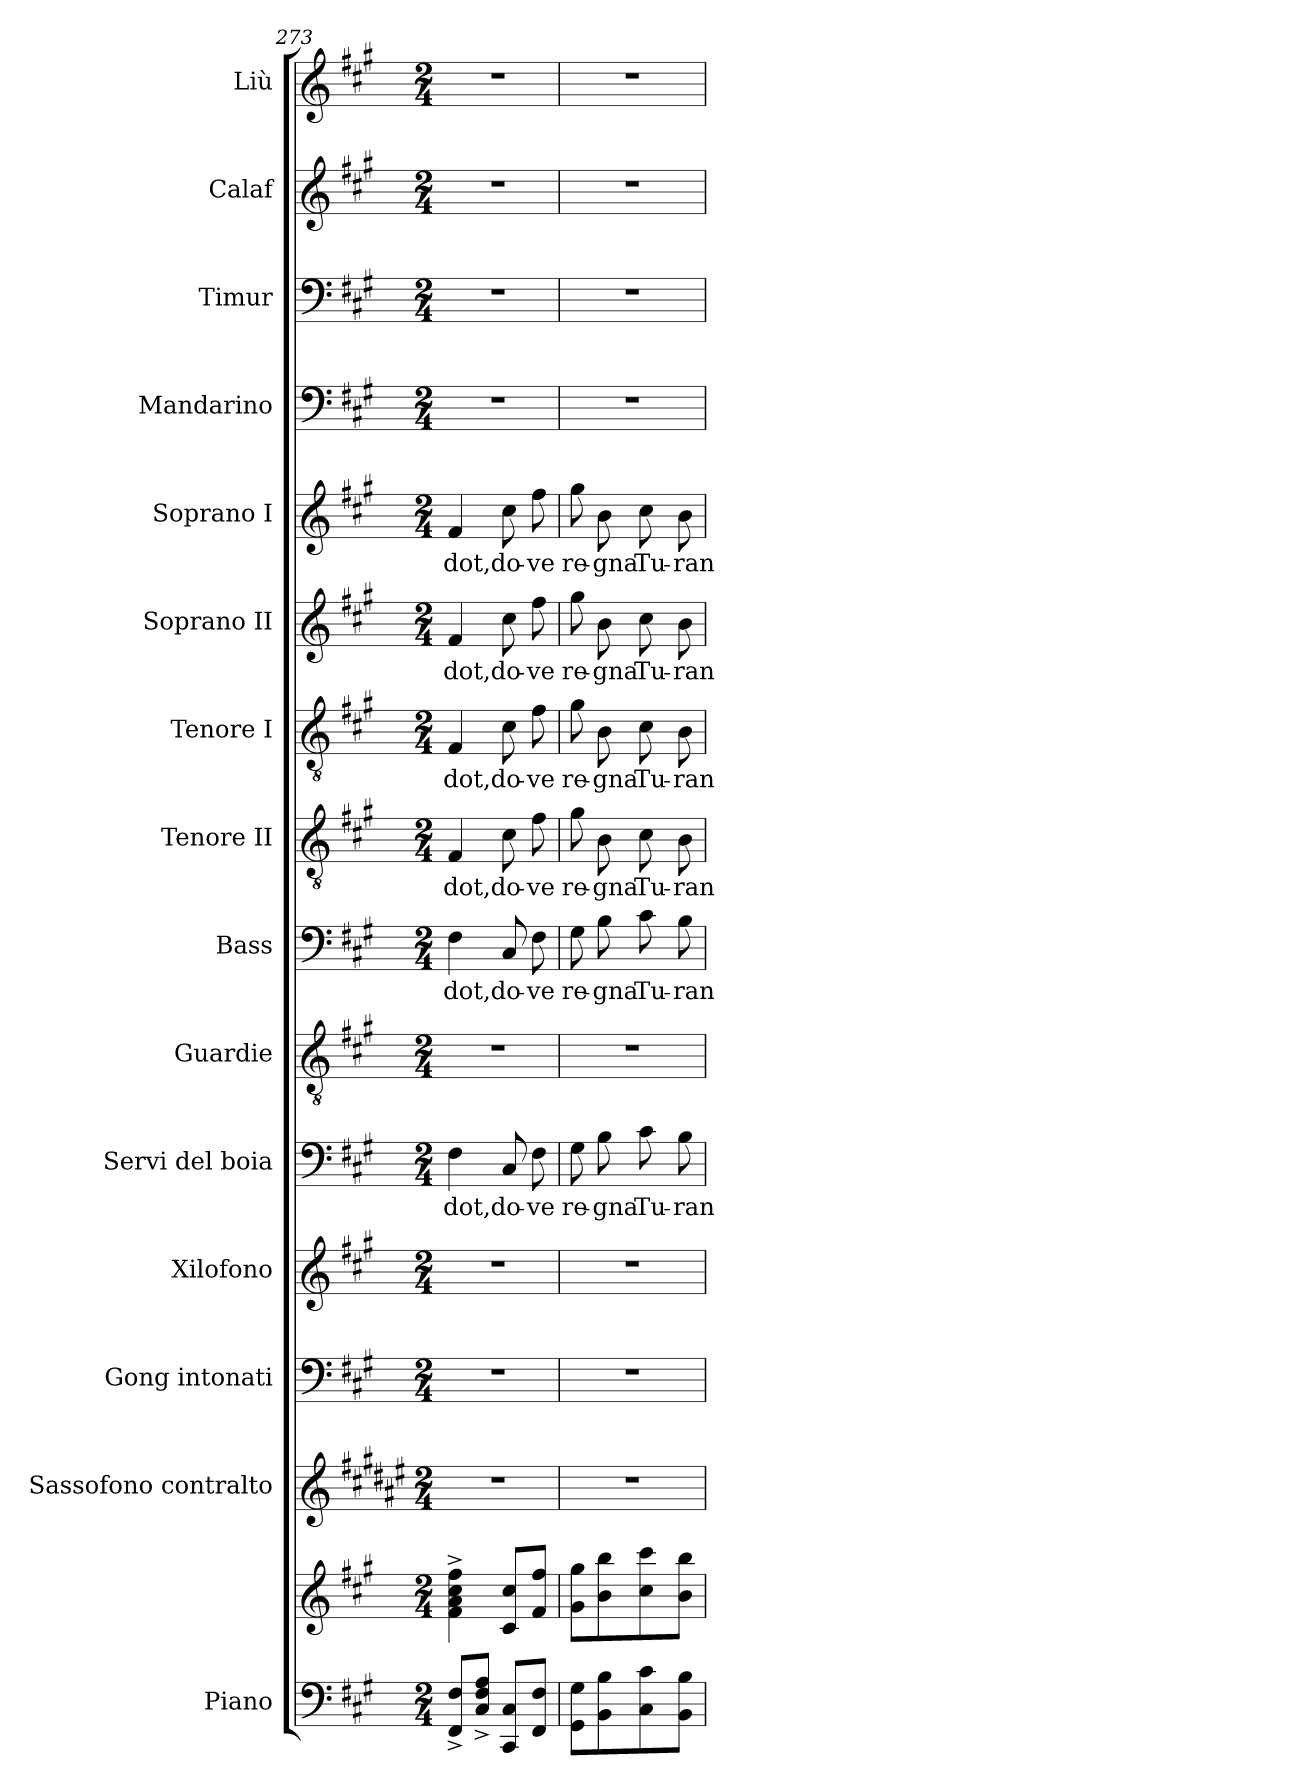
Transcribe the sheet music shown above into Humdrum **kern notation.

**kern	**kern	**kern	**kern	**kern	**kern	**text	**kern	**kern	**text	**kern	**text	**kern	**text	**kern	**text	**kern	**text	**kern	**kern	**kern	**kern
*part15	*part15	*part14	*part13	*part12	*part11	*part11	*part10	*part9	*part9	*part8	*part8	*part7	*part7	*part6	*part6	*part5	*part5	*part4	*part3	*part2	*part1
*staff16	*staff15	*staff14	*staff13	*staff12	*staff11	*staff11	*staff10	*staff9	*staff9	*staff8	*staff8	*staff7	*staff7	*staff6	*staff6	*staff5	*staff5	*staff4	*staff3	*staff2	*staff1
*I"Piano	*	*I"Sassofono contralto	*I"Gong intonati	*I"Xilofono	*I"Servi del boia	*	*I"Guardie	*I"Bass	*	*I"Tenore II	*	*I"Tenore I	*	*I"Soprano II	*	*I"Soprano I	*	*I"Mandarino	*I"Timur	*I"Calaf	*I"Liù
*I'Pno.	*	*	*I'Gong int.	*I'Xil.	*I'Ser.B.	*	*I'G.	*I'B.	*	*I'T. II	*	*I'T. I	*	*I'S. II	*	*I'S. I	*	*I'M.	*I'T.	*I'C.	*I'L.
*clefF4	*clefG2	*clefG2	*clefF4	*clefG2	*clefF4	*	*clefGv2	*clefF4	*	*clefGv2	*	*clefGv2	*	*clefG2	*	*clefG2	*	*clefF4	*clefF4	*clefG2	*clefG2
*	*	*ITrd5c9	*	*ITrd-7c-12	*	*	*	*	*	*	*	*	*	*	*	*	*	*	*	*	*
*k[f#c#g#]	*k[f#c#g#]	*k[f#c#g#]	*k[f#c#g#]	*k[f#c#g#]	*k[f#c#g#]	*	*k[f#c#g#]	*k[f#c#g#]	*	*k[f#c#g#]	*	*k[f#c#g#]	*	*k[f#c#g#]	*	*k[f#c#g#]	*	*k[f#c#g#]	*k[f#c#g#]	*k[f#c#g#]	*k[f#c#g#]
*M2/4	*M2/4	*M2/4	*M2/4	*M2/4	*M2/4	*	*M2/4	*M2/4	*	*M2/4	*	*M2/4	*	*M2/4	*	*M2/4	*	*M2/4	*M2/4	*M2/4	*M2/4
=273	=273	=273	=273	=273	=273	=273	=273	=273	=273	=273	=273	=273	=273	=273	=273	=273	=273	=273	=273	=273	=273
!	!	!	!	!	!	!LO:LY:b	!	!	!LO:LY:b	!	!LO:LY:b	!	!LO:LY:b	!	!LO:LY:b	!	!LO:LY:b	!	!	!	!
8FF#/^ 8F#/^L	4f#\^ 4a\^ 4cc#\^ 4ff#\^	2r	2r	2r	4F#\	-dot,	2r	4F#\	-dot,	4F#/	-dot,	4F#/	-dot,	4f#/	-dot,	4f#/	-dot,	2r	2r	2r	2r
8C#/^ 8F#/^ 8A/^J	.	.	.	.	.	.	.	.	.	.	.	.	.	.	.	.	.	.	.	.	.
!	!	!	!	!	!	!LO:LY:b	!	!	!LO:LY:b	!	!LO:LY:b	!	!LO:LY:b	!	!LO:LY:b	!	!LO:LY:b	!	!	!	!
8CC#/ 8C#/L	8c#/ 8cc#/L	.	.	.	8C#/	do-	.	8C#/	do-	8c#\	do-	8c#\	do-	8cc#\	do-	8cc#\	do-	.	.	.	.
!	!	!	!	!	!	!LO:LY:b	!	!	!LO:LY:b	!	!LO:LY:b	!	!LO:LY:b	!	!LO:LY:b	!	!LO:LY:b	!	!	!	!
8FF#/ 8F#/J	8f#/ 8ff#/J	.	.	.	8F#\	-ve	.	8F#\	-ve	8f#\	-ve	8f#\	-ve	8ff#\	-ve	8ff#\	-ve	.	.	.	.
=274	=274	=274	=274	=274	=274	=274	=274	=274	=274	=274	=274	=274	=274	=274	=274	=274	=274	=274	=274	=274	=274
!	!	!	!	!	!	!LO:LY:b	!	!	!LO:LY:b	!	!LO:LY:b	!	!LO:LY:b	!	!LO:LY:b	!	!LO:LY:b	!	!	!	!
8GG#\ 8G#\L	8g#\ 8gg#\L	2r	2r	2r	8G#\	re-	2r	8G#\	re-	8g#\	re-	8g#\	re-	8gg#\	re-	8gg#\	re-	2r	2r	2r	2r
!	!	!	!	!	!	!LO:LY:b	!	!	!LO:LY:b	!	!LO:LY:b	!	!LO:LY:b	!	!LO:LY:b	!	!LO:LY:b	!	!	!	!
8BB\ 8B\	8b\ 8bb\	.	.	.	8B\	-gna	.	8B\	-gna	8B\	-gna	8B\	-gna	8b\	-gna	8b\	-gna	.	.	.	.
!	!	!	!	!	!	!LO:LY:b	!	!	!LO:LY:b	!	!LO:LY:b	!	!LO:LY:b	!	!LO:LY:b	!	!LO:LY:b	!	!	!	!
8C#\ 8c#\	8cc#\ 8ccc#\	.	.	.	8c#\	Tu-	.	8c#\	Tu-	8c#\	Tu-	8c#\	Tu-	8cc#\	Tu-	8cc#\	Tu-	.	.	.	.
!	!	!	!	!	!	!LO:LY:b	!	!	!LO:LY:b	!	!LO:LY:b	!	!LO:LY:b	!	!LO:LY:b	!	!LO:LY:b	!	!	!	!
8BB\ 8B\J	8b\ 8bb\J	.	.	.	8B\	-ran-	.	8B\	-ran-	8B\	-ran-	8B\	-ran-	8b\	-ran-	8b\	-ran-	.	.	.	.
=	=	=	=	=	=	=	=	=	=	=	=	=	=	=	=	=	=	=	=	=	=
*-	*-	*-	*-	*-	*-	*-	*-	*-	*-	*-	*-	*-	*-	*-	*-	*-	*-	*-	*-	*-	*-
